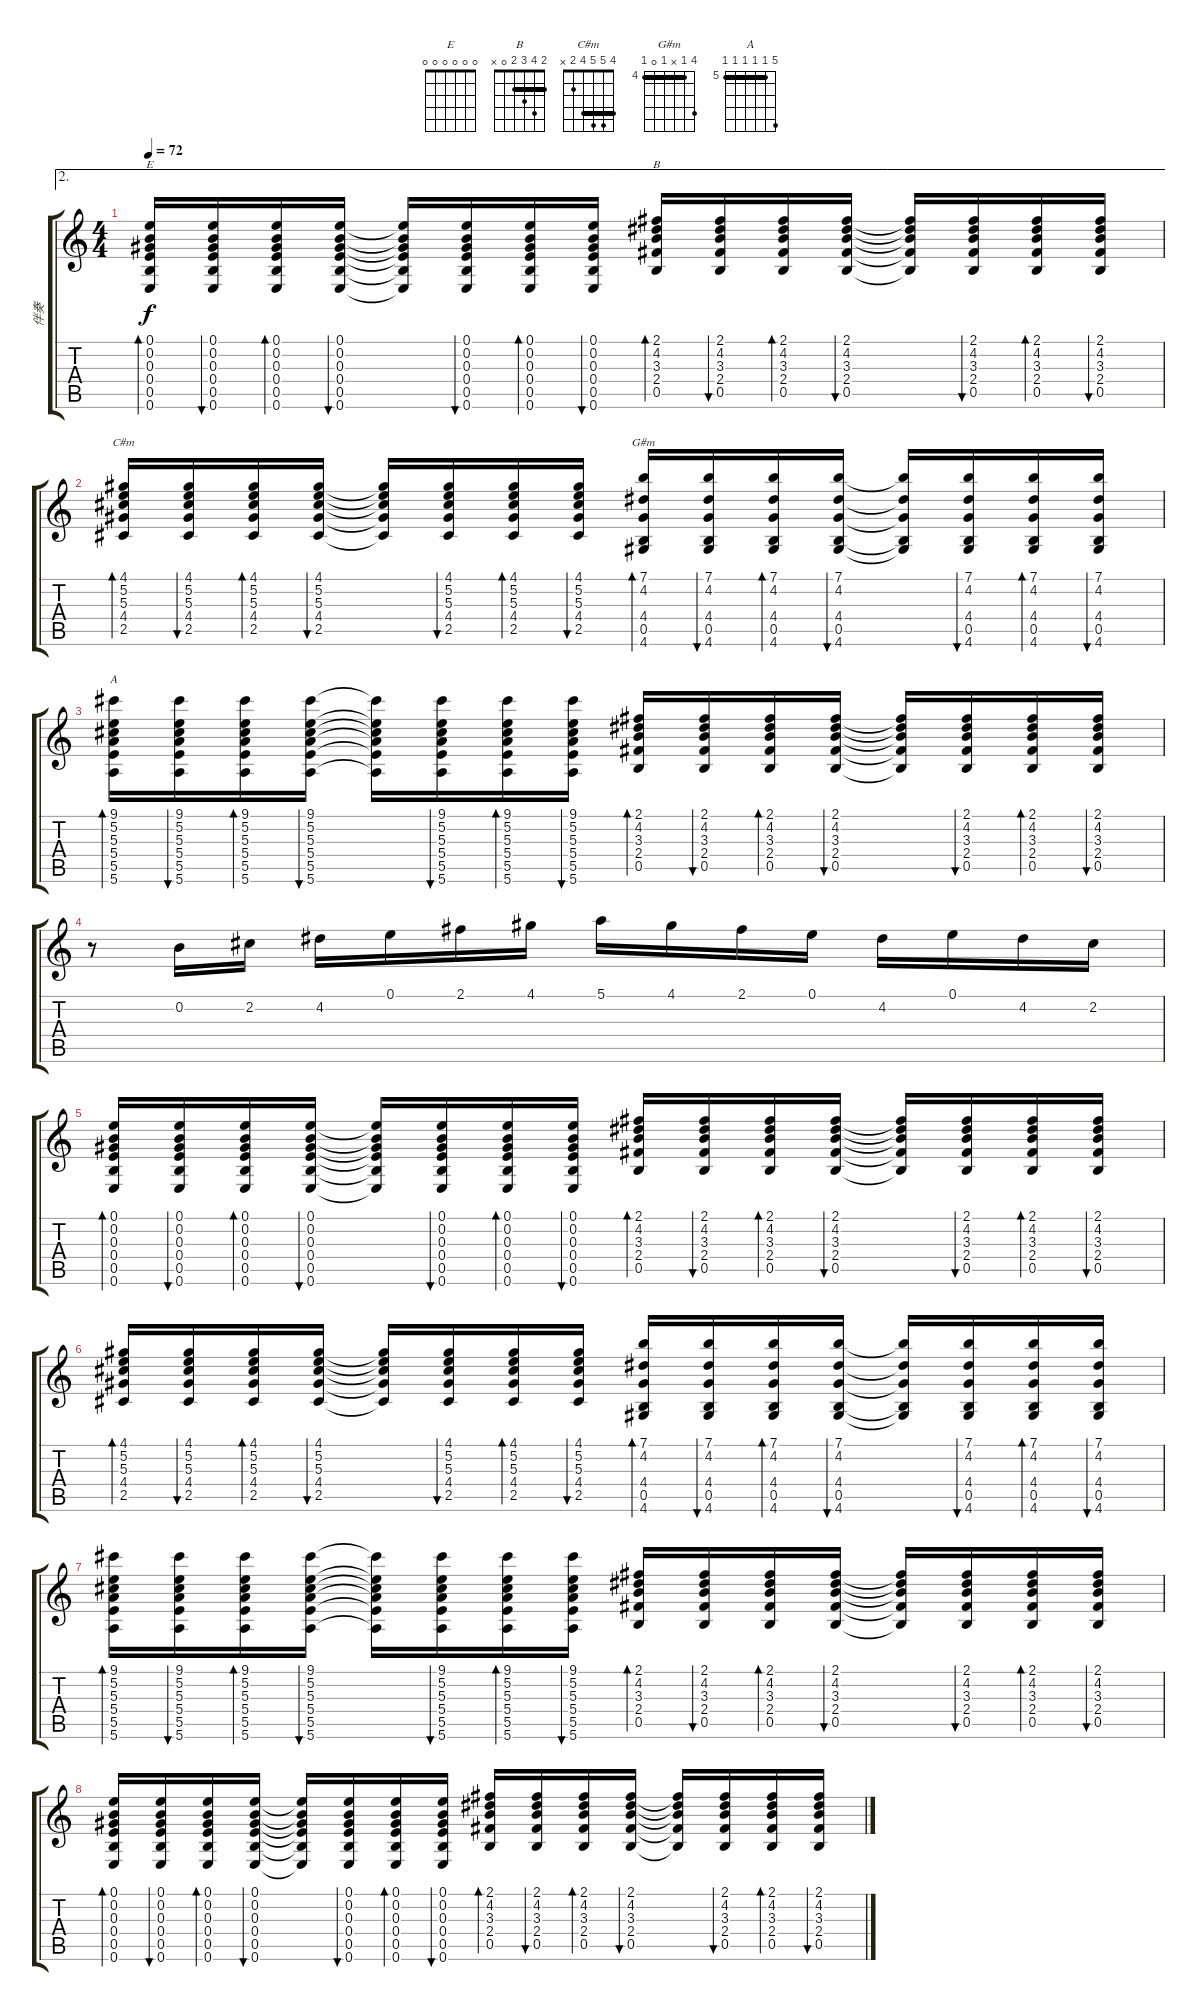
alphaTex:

\track ("伴奏" "伴奏") {instrument electricguitarclean}
\staff {score tabs}
\tuning (E4 B3 Ab3 E3 B2 E2) {hide}
\chord ("E" 0 0 0 0 0 0)
\chord ("B" 2 4 3 2 0 x) {barre 2}
\chord ("C#m" 4 5 5 4 2 x) {barre 4}
\chord ("G#m" 7 4 x 4 0 4) {firstfret 4 barre 4}
\chord ("A" 9 5 5 5 5 5) {firstfret 5 barre 5}
\ae 2
\ts (4 4)
\tempo 72
\clef g2
\ks c
(0.1 0.2 0.3 0.4 0.5 0.6).16{bd 30 ch "E" dy f instrument acousticguitarsteel} (0.1 0.2 0.3 0.4 0.5 0.6).16{bu 30 instrument acousticguitarsteel} (0.1 0.2 0.3 0.4 0.5 0.6).16{bd 30 instrument acousticguitarsteel} (0.1 0.2 0.3 0.4 0.5 0.6).16{bu 30 instrument acousticguitarsteel} (0.1{t} 0.2{t} 0.3{t} 0.4{t} 0.5{t} 0.6{t}).16{instrument acousticguitarsteel} (0.1 0.2 0.3 0.4 0.5 0.6).16{bu 30 instrument acousticguitarsteel} (0.1 0.2 0.3 0.4 0.5 0.6).16{bd 30 instrument acousticguitarsteel} (0.1 0.2 0.3 0.4 0.5 0.6).16{bu 30 instrument acousticguitarsteel} (2.1 4.2 3.3 2.4 0.5).16{bd 30 ch "B"} (2.1 4.2 3.3 2.4 0.5).16{bu 30} (2.1 4.2 3.3 2.4 0.5).16{bd 30} (2.1 4.2 3.3 2.4 0.5).16{bu 30} (2.1{t} 4.2{t} 3.3{t} 2.4{t} 0.5{t}).16 (2.1 4.2 3.3 2.4 0.5).16{bu 30} (2.1 4.2 3.3 2.4 0.5).16{bd 30} (2.1 4.2 3.3 2.4 0.5).16{bu 30} |
(4.1 5.2 5.3 4.4 2.5).16{bd 30 ch "C#m"} (4.1 5.2 5.3 4.4 2.5).16{bu 30} (4.1 5.2 5.3 4.4 2.5).16{bd 30} (4.1 5.2 5.3 4.4 2.5).16{bu 30} (4.1{t} 5.2{t} 5.3{t} 4.4{t} 2.5{t}).16 (4.1 5.2 5.3 4.4 2.5).16{bu 30} (4.1 5.2 5.3 4.4 2.5).16{bd 30} (4.1 5.2 5.3 4.4 2.5).16{bu 30} (7.1 4.2 4.4 0.5 4.6).16{bd 30 ch "G#m"} (7.1 4.2 4.4 0.5 4.6).16{bu 30} (7.1 4.2 4.4 0.5 4.6).16{bd 30} (7.1 4.2 4.4 0.5 4.6).16{bu 30} (7.1{t} 4.2{t} 4.4{t} 0.5{t} 4.6{t}).16 (7.1 4.2 4.4 0.5 4.6).16{bu 30} (7.1 4.2 4.4 0.5 4.6).16{bd 30} (7.1 4.2 4.4 0.5 4.6).16{bu 30} |
(9.1 5.2 5.3 5.4 5.5 5.6).16{bd 30 ch "A"} (9.1 5.2 5.3 5.4 5.5 5.6).16{bu 30} (9.1 5.2 5.3 5.4 5.5 5.6).16{bd 30} (9.1 5.2 5.3 5.4 5.5 5.6).16{bu 30} (9.1{t} 5.2{t} 5.3{t} 5.4{t} 5.5{t} 5.6{t}).16 (9.1 5.2 5.3 5.4 5.5 5.6).16{bu 30} (9.1 5.2 5.3 5.4 5.5 5.6).16{bd 30} (9.1 5.2 5.3 5.4 5.5 5.6).16{bu 30} (2.1 4.2 3.3 2.4 0.5).16{bd 30} (2.1 4.2 3.3 2.4 0.5).16{bu 30} (2.1 4.2 3.3 2.4 0.5).16{bd 30} (2.1 4.2 3.3 2.4 0.5).16{bu 30} (2.1{t} 4.2{t} 3.3{t} 2.4{t} 0.5{t}).16 (2.1 4.2 3.3 2.4 0.5).16{bu 30} (2.1 4.2 3.3 2.4 0.5).16{bd 30} (2.1 4.2 3.3 2.4 0.5).16{bu 30} |
r.8 0.2.16 2.2.16 4.2.16 0.1.16 2.1.16 4.1.16 5.1.16 4.1.16 2.1.16 0.1.16 4.2.16 0.1.16 4.2.16 2.2.16 |
(0.1 0.2 0.3 0.4 0.5 0.6).16{bd 30 instrument acousticguitarsteel} (0.1 0.2 0.3 0.4 0.5 0.6).16{bu 30 instrument acousticguitarsteel} (0.1 0.2 0.3 0.4 0.5 0.6).16{bd 30 instrument acousticguitarsteel} (0.1 0.2 0.3 0.4 0.5 0.6).16{bu 30 instrument acousticguitarsteel} (0.1{t} 0.2{t} 0.3{t} 0.4{t} 0.5{t} 0.6{t}).16{instrument acousticguitarsteel} (0.1 0.2 0.3 0.4 0.5 0.6).16{bu 30 instrument acousticguitarsteel} (0.1 0.2 0.3 0.4 0.5 0.6).16{bd 30 instrument acousticguitarsteel} (0.1 0.2 0.3 0.4 0.5 0.6).16{bu 30 instrument acousticguitarsteel} (2.1 4.2 3.3 2.4 0.5).16{bd 30} (2.1 4.2 3.3 2.4 0.5).16{bu 30} (2.1 4.2 3.3 2.4 0.5).16{bd 30} (2.1 4.2 3.3 2.4 0.5).16{bu 30} (2.1{t} 4.2{t} 3.3{t} 2.4{t} 0.5{t}).16 (2.1 4.2 3.3 2.4 0.5).16{bu 30} (2.1 4.2 3.3 2.4 0.5).16{bd 30} (2.1 4.2 3.3 2.4 0.5).16{bu 30} |
(4.1 5.2 5.3 4.4 2.5).16{bd 30} (4.1 5.2 5.3 4.4 2.5).16{bu 30} (4.1 5.2 5.3 4.4 2.5).16{bd 30} (4.1 5.2 5.3 4.4 2.5).16{bu 30} (4.1{t} 5.2{t} 5.3{t} 4.4{t} 2.5{t}).16 (4.1 5.2 5.3 4.4 2.5).16{bu 30} (4.1 5.2 5.3 4.4 2.5).16{bd 30} (4.1 5.2 5.3 4.4 2.5).16{bu 30} (7.1 4.2 4.4 0.5 4.6).16{bd 30} (7.1 4.2 4.4 0.5 4.6).16{bu 30} (7.1 4.2 4.4 0.5 4.6).16{bd 30} (7.1 4.2 4.4 0.5 4.6).16{bu 30} (7.1{t} 4.2{t} 4.4{t} 0.5{t} 4.6{t}).16 (7.1 4.2 4.4 0.5 4.6).16{bu 30} (7.1 4.2 4.4 0.5 4.6).16{bd 30} (7.1 4.2 4.4 0.5 4.6).16{bu 30} |
(9.1 5.2 5.3 5.4 5.5 5.6).16{bd 30} (9.1 5.2 5.3 5.4 5.5 5.6).16{bu 30} (9.1 5.2 5.3 5.4 5.5 5.6).16{bd 30} (9.1 5.2 5.3 5.4 5.5 5.6).16{bu 30} (9.1{t} 5.2{t} 5.3{t} 5.4{t} 5.5{t} 5.6{t}).16 (9.1 5.2 5.3 5.4 5.5 5.6).16{bu 30} (9.1 5.2 5.3 5.4 5.5 5.6).16{bd 30} (9.1 5.2 5.3 5.4 5.5 5.6).16{bu 30} (2.1 4.2 3.3 2.4 0.5).16{bd 30} (2.1 4.2 3.3 2.4 0.5).16{bu 30} (2.1 4.2 3.3 2.4 0.5).16{bd 30} (2.1 4.2 3.3 2.4 0.5).16{bu 30} (2.1{t} 4.2{t} 3.3{t} 2.4{t} 0.5{t}).16 (2.1 4.2 3.3 2.4 0.5).16{bu 30} (2.1 4.2 3.3 2.4 0.5).16{bd 30} (2.1 4.2 3.3 2.4 0.5).16{bu 30} |
(0.1 0.2 0.3 0.4 0.5 0.6).16{bd 30 instrument acousticguitarsteel} (0.1 0.2 0.3 0.4 0.5 0.6).16{bu 30 instrument acousticguitarsteel} (0.1 0.2 0.3 0.4 0.5 0.6).16{bd 30 instrument acousticguitarsteel} (0.1 0.2 0.3 0.4 0.5 0.6).16{bu 30 instrument acousticguitarsteel} (0.1{t} 0.2{t} 0.3{t} 0.4{t} 0.5{t} 0.6{t}).16{instrument acousticguitarsteel} (0.1 0.2 0.3 0.4 0.5 0.6).16{bu 30 instrument acousticguitarsteel} (0.1 0.2 0.3 0.4 0.5 0.6).16{bd 30 instrument acousticguitarsteel} (0.1 0.2 0.3 0.4 0.5 0.6).16{bu 30 instrument acousticguitarsteel} (2.1 4.2 3.3 2.4 0.5).16{bd 30} (2.1 4.2 3.3 2.4 0.5).16{bu 30} (2.1 4.2 3.3 2.4 0.5).16{bd 30} (2.1 4.2 3.3 2.4 0.5).16{bu 30} (2.1{t} 4.2{t} 3.3{t} 2.4{t} 0.5{t}).16 (2.1 4.2 3.3 2.4 0.5).16{bu 30} (2.1 4.2 3.3 2.4 0.5).16{bd 30} (2.1 4.2 3.3 2.4 0.5).16{bu 30}
